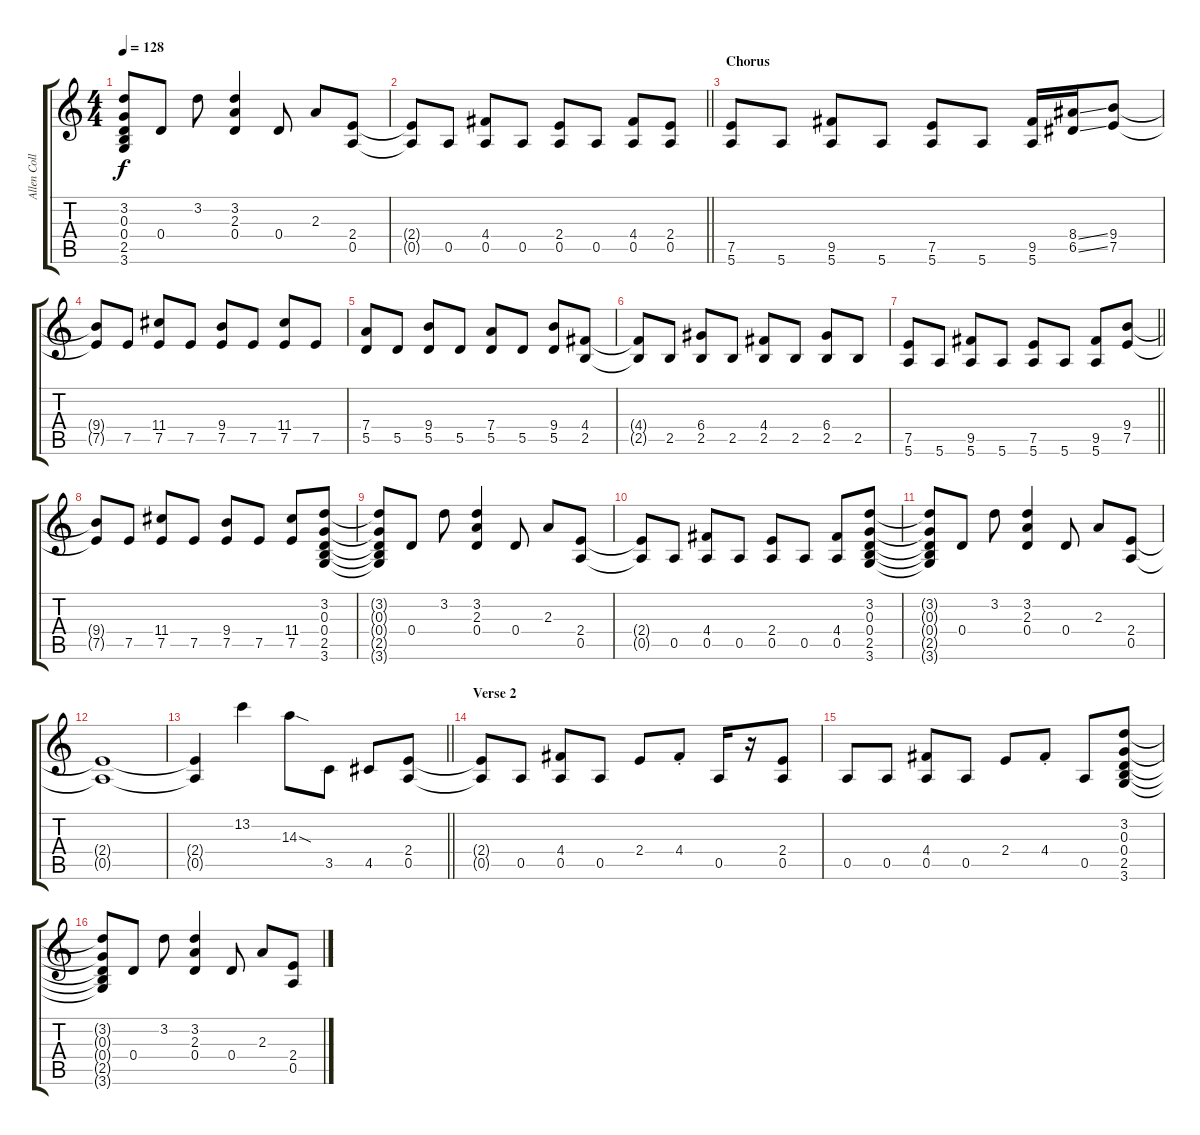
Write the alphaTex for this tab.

\track ("Allen Collins (Rhythm Guitar)" "Allen Coll") {instrument electricguitarclean}
\staff {score tabs}
\tuning (E4 B3 G3 D3 A2 E2) {hide}
\ts (4 4)
\tempo 128
\clef g2
\ks c
(3.2{t} 0.3{t} 0.4{t} 2.5{t} 3.6{t}).8{dy f} 0.4.8 3.2.8 (3.2 2.3 0.4).4 0.4.8 2.3.8 (2.4 0.5).8 |
\barLineRight lightlight
(2.4{t} 0.5{t}).8 0.5.8 (4.4 0.5).8 0.5.8 (2.4 0.5).8 0.5.8 (4.4 0.5).8 (2.4 0.5).8 |
\section ("" "Chorus")
(7.5 5.6).8 5.6.8 (9.5 5.6).8 5.6.8 (7.5 5.6).8 5.6.8 (9.5 5.6).16 (8.4{ss} 6.5{ss}).16 (9.4 7.5).8 |
(9.4{t} 7.5{t}).8 7.5.8 (11.4 7.5).8 7.5.8 (9.4 7.5).8 7.5.8 (11.4 7.5).8 7.5.8 |
(7.4 5.5).8 5.5.8 (9.4 5.5).8 5.5.8 (7.4 5.5).8 5.5.8 (9.4 5.5).8 (4.4 2.5).8 |
(4.4{t} 2.5{t}).8 2.5.8 (6.4 2.5).8 2.5.8 (4.4 2.5).8 2.5.8 (6.4 2.5).8 2.5.8 |
\barLineRight lightlight
(7.5 5.6).8 5.6.8 (9.5 5.6).8 5.6.8 (7.5 5.6).8 5.6.8 (9.5 5.6).8 (9.4 7.5).8 |
(9.4{t} 7.5{t}).8 7.5.8 (11.4 7.5).8 7.5.8 (9.4 7.5).8 7.5.8 (11.4 7.5).8 (3.2 0.3 0.4 2.5 3.6).8 |
(3.2{t} 0.3{t} 0.4{t} 2.5{t} 3.6{t}).8 0.4.8 3.2.8 (3.2 2.3 0.4).4 0.4.8 2.3.8 (2.4 0.5).8 |
(2.4{t} 0.5{t}).8 0.5.8 (4.4 0.5).8 0.5.8 (2.4 0.5).8 0.5.8 (4.4 0.5).8 (3.2 0.3 0.4 2.5 3.6).8 |
(3.2{t} 0.3{t} 0.4{t} 2.5{t} 3.6{t}).8 0.4.8 3.2.8 (3.2 2.3 0.4).4 0.4.8 2.3.8 (2.4 0.5).8 |
(2.4{t} 0.5{t}).1 |
\barLineRight lightlight
(2.4{t} 0.5{t}).4 13.2.4 14.3{sod}.8 3.5.8 4.5.8 (2.4 0.5).8 |
\section ("" "Verse 2")
(2.4{t} 0.5{t}).8 0.5.8 (4.4 0.5).8 0.5.8 2.4.8 4.4{st}.8 0.5.16 r.16 (2.4 0.5).8 |
0.5.8 0.5.8 (4.4 0.5).8 0.5.8 2.4.8 4.4{st}.8 0.5.8 (3.2 0.3 0.4 2.5 3.6).8 |
(3.2{t} 0.3{t} 0.4{t} 2.5{t} 3.6{t}).8 0.4.8 3.2.8 (3.2 2.3 0.4).4 0.4.8 2.3.8 (2.4 0.5).8
